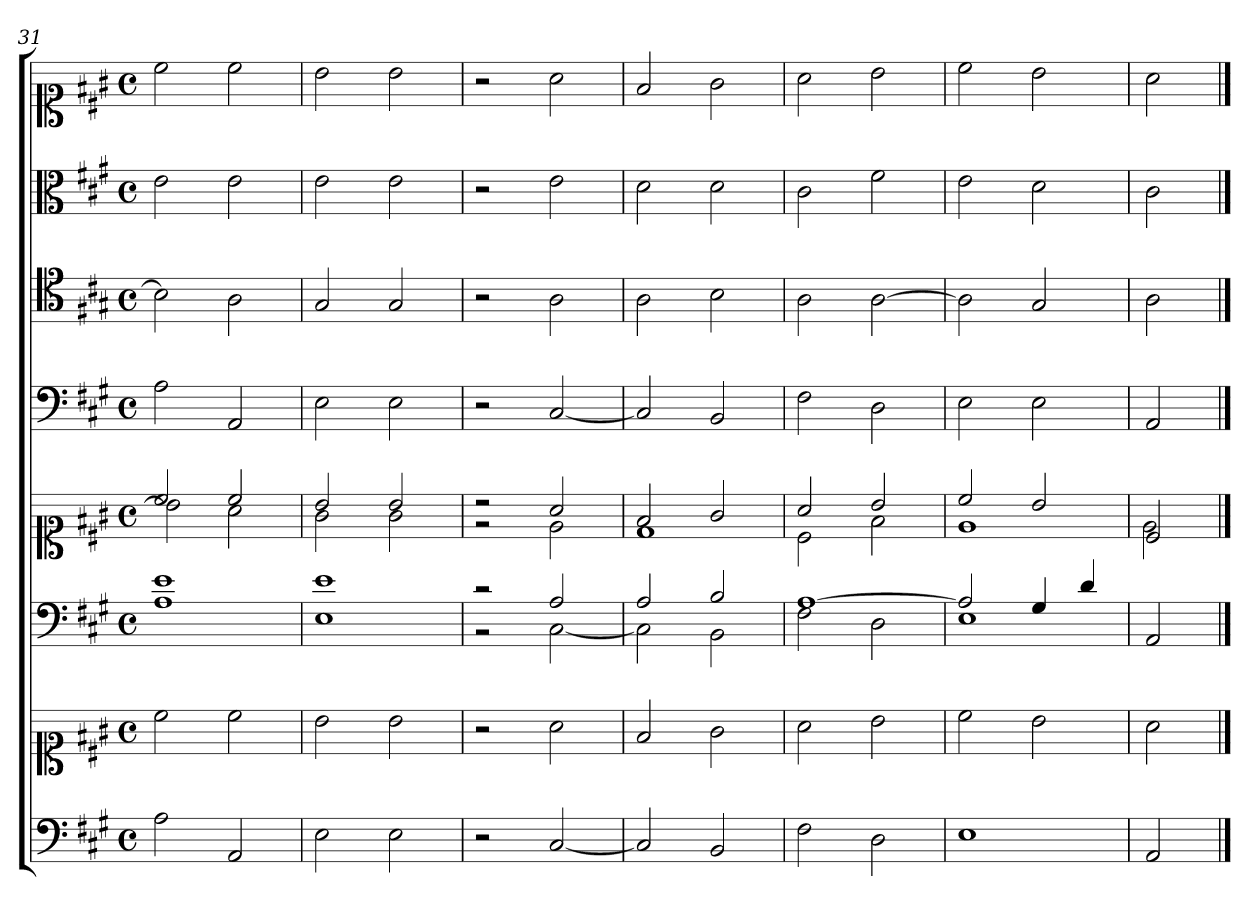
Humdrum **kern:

**kern	**kern	**kern	**kern	**kern	**kern	**kern	**kern
*part6	*part6	*part5	*part5	*part4	*part3	*part2	*part1
*staff8	*staff7	*staff6	*staff5	*staff4	*staff3	*staff2	*staff1
*clefF4	*clefC1	*clefF4	*clefC1	*clefF4	*clefC4	*clefC3	*clefC1
*k[f#c#g#]	*k[f#c#g#]	*k[f#c#g#]	*k[f#c#g#]	*k[f#c#g#]	*k[f#c#g#]	*k[f#c#g#]	*k[f#c#g#]
*A:	*A:	*A:	*A:	*A:	*A:	*A:	*A:
*M4/4	*M4/4	*M4/4	*M4/4	*M4/4	*M4/4	*M4/4	*M4/4
*met(c)	*met(c)	*met(c)	*met(c)	*met(c)	*met(c)	*met(c)	*met(c)
=31	=31	=31	=31	=31	=31	=31	=31
*	*	*^	*^	*	*	*	*
2A	2cc#	1e	1A	2cc#	2b]	2A	2B]	2e	2cc#
2AA	2cc#	.	.	2cc#	2a	2AA	2A	2e	2cc#
=32	=32	=32	=32	=32	=32	=32	=32	=32	=32
2E	2b	1e	1E	2b	2g#	2E	2G#	2e	2b
2E	2b	.	.	2b	2g#	2E	2G#	2e	2b
=33	=33	=33	=33	=33	=33	=33	=33	=33	=33
2r	2r	2r	2r	2r	2r	2r	2r	2r	2r
[2C#	2a	2A	[2C#	2a	2e	[2C#	2A	2e	2a
=34	=34	=34	=34	=34	=34	=34	=34	=34	=34
2C#]	2f#	2A	2C#]	2f#	1d	2C#]	2A	2d	2f#
2BB	2g#	2B	2BB	2g#	.	2BB	2B	2d	2g#
=35	=35	=35	=35	=35	=35	=35	=35	=35	=35
2F#	2a	[1A	2F#	2a	2c#	2F#	2A	2c#	2a
2D	2b	.	2D	2b	2f#	2D	[2A	2f#	2b
=36	=36	=36	=36	=36	=36	=36	=36	=36	=36
1E	2cc#	2A]	1E	2cc#	1e	2E	2A]	2e	2cc#
.	2b	4G#	.	2b	.	2E	2G#	2d	2b
.	.	4d	.	.	.	.	.	.	.
*	*	*v	*v	*	*	*	*	*	*
=37	=37	=37	=37	=37	=37	=37	=37	=37
2AA	2a	2AA	2c#	2e	2AA	2A	2c#	2a
*	*	*	*v	*v	*	*	*	*
==	==	==	==	==	==	==	==
*-	*-	*-	*-	*-	*-	*-	*-
